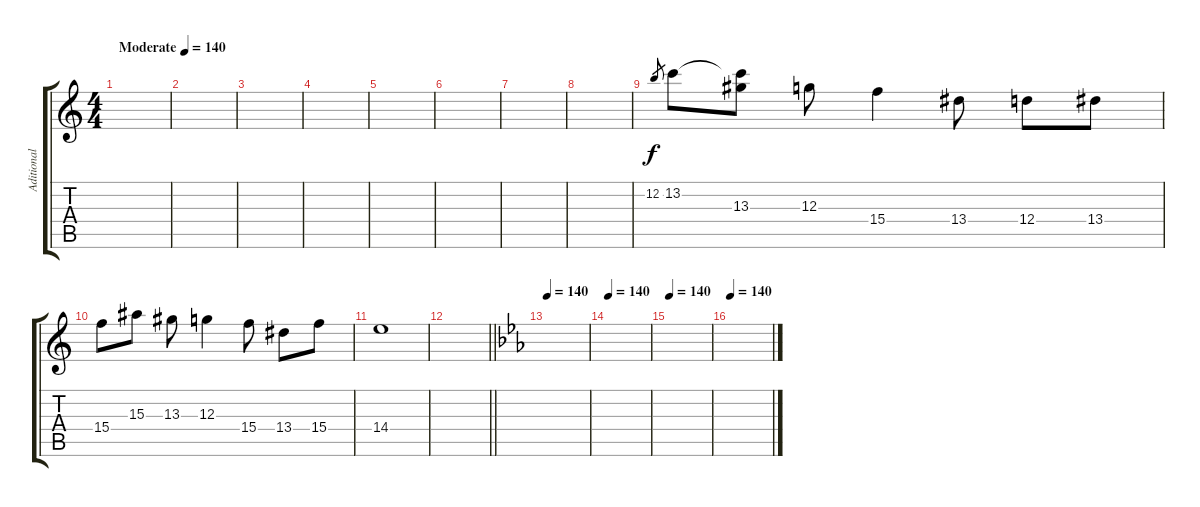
\track ("Aditional Guitar" "Aditional ") {instrument distortionguitar}
\staff {score tabs}
\tuning (E4 B3 G3 D3 A2 E2) {hide}
\ts (4 4)
\tempo (140 "Moderate")
\clef g2
\ks c
|
|
|
|
|
|
|
|
12.2.8{gr} 13.2.8 (13.2{t} 13.3).8 12.3.8 15.4.4 13.4.8 12.4.8 13.4.8 |
15.4.8 15.3.8 13.3.8 12.3.4 15.4.8 13.4.8 15.4.8 |
14.4.1 |
\barLineRight lightlight
|
\tempo 140
\ks eb
|
\tempo 140
|
\tempo 140
|
\tempo 140
